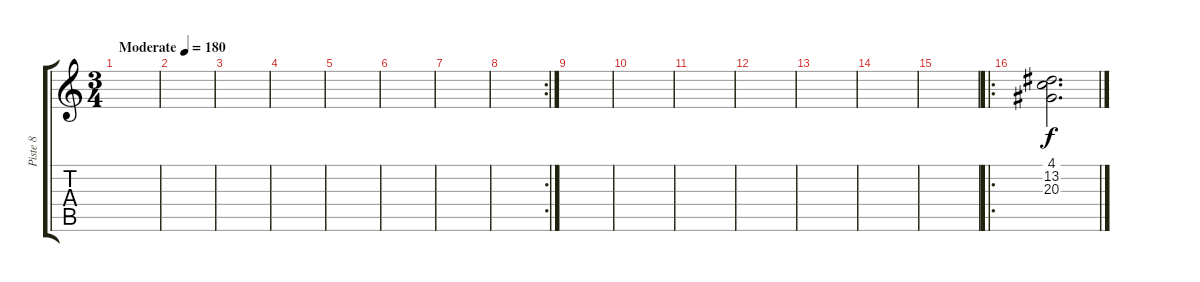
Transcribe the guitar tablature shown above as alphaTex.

\track ("Piste 8" "Piste 8") {instrument rockorgan}
\staff {score tabs}
\tuning (E4 B3 G3 D3 A2 E2) {hide}
\ts (3 4)
\tempo (180 "Moderate")
\clef g2
\ks c
|
|
|
|
|
|
|
\rc 2
|
|
|
|
|
|
|
|
\ro
(4.1 13.2 20.3).2{d}
